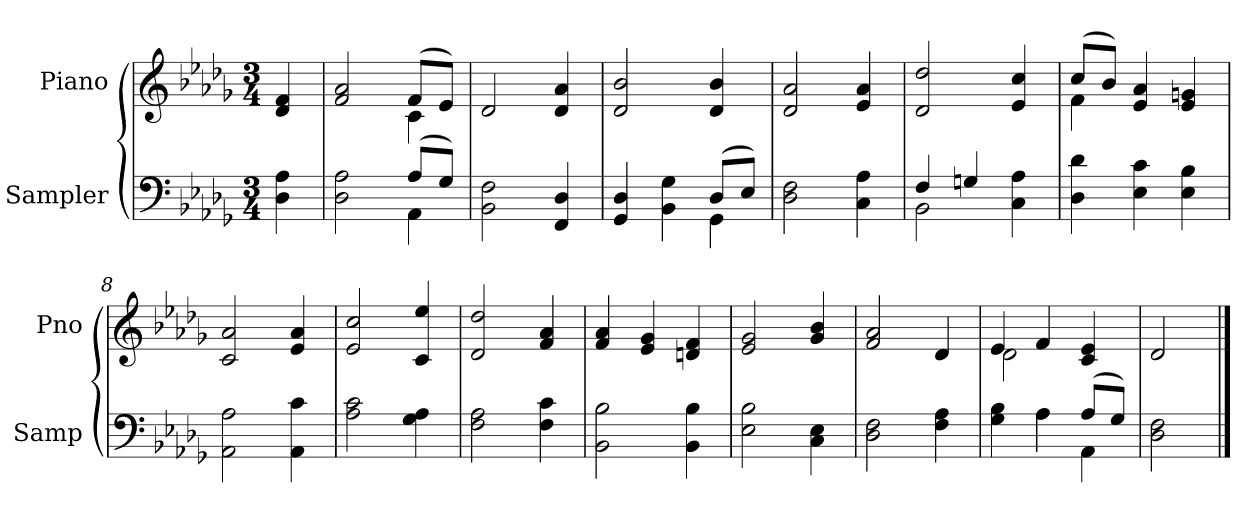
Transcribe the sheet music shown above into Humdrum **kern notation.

**kern	**kern
*part2	*part1
*staff2	*staff1
*I"Sampler	*I"Piano
*I'Samp	*I'Pno
*clefF4	*clefG2
*k[b-e-a-d-g-]	*k[b-e-a-d-g-]
*D-:	*D-:
*M3/4	*M3/4
=1	=1
4D- 4A-	4d- 4f
=2	=2
*^	*^
2D- 2A-	2ryy	2f 2a-	2ryy
(8A-/L	4AA-	(8f/L	4c
8G-/J)	.	8e-/J)	.
*v	*v	*	*
*	*v	*v
=3	=3
2BB- 2F	2d-
4FF 4D-	4d- 4a-
=4	=4
*^	*
4GG- 4D-	2ryy	2d- 2b-
4BB- 4G-	.	.
(8D-/L	4GG-	4d- 4b-
8E-/J)	.	.
*v	*v	*
=5	=5
2D- 2F	2d- 2a-
4C 4A-	4e- 4a-
=6	=6
*^	*
4F/	2BB-	2d- 2dd-
4Gn/	.	.
4C 4A-	4ryy	4e- 4cc
*v	*v	*
=7	=7
*	*^
4D- 4d-	(8cc/L	4f
.	8b-/J)	.
4E- 4c	4e- 4a-	2ryy
4E- 4B-	4e- 4gn	.
*	*v	*v
=8	=8
2AA- 2A-	2c 2a-
4AA- 4c	4e- 4a-
=9	=9
2A- 2c	2e- 2cc
4G- 4A-	4c 4ee-
=10	=10
2F 2A-	2d- 2dd-
4F 4c	4f 4a-
=11	=11
2BB- 2B-	4f 4a-
.	4e- 4g-
4BB- 4B-	4dn 4f
=12	=12
2E- 2B-	2e- 2g-
4C 4E-	4g- 4b-
=13	=13
2D- 2F	2f 2a-
4F 4A-	4d-
=14	=14
*^	*^
4G- 4B-	4ryy	4e-/	2d-
4A-\	4A-	4f/	.
(8A-/L	4AA-	4c 4e-	4ryy
8G-/J)	.	.	.
*v	*v	*	*
*	*v	*v
=15	=15
2D- 2F	2d-
==	==
*-	*-
